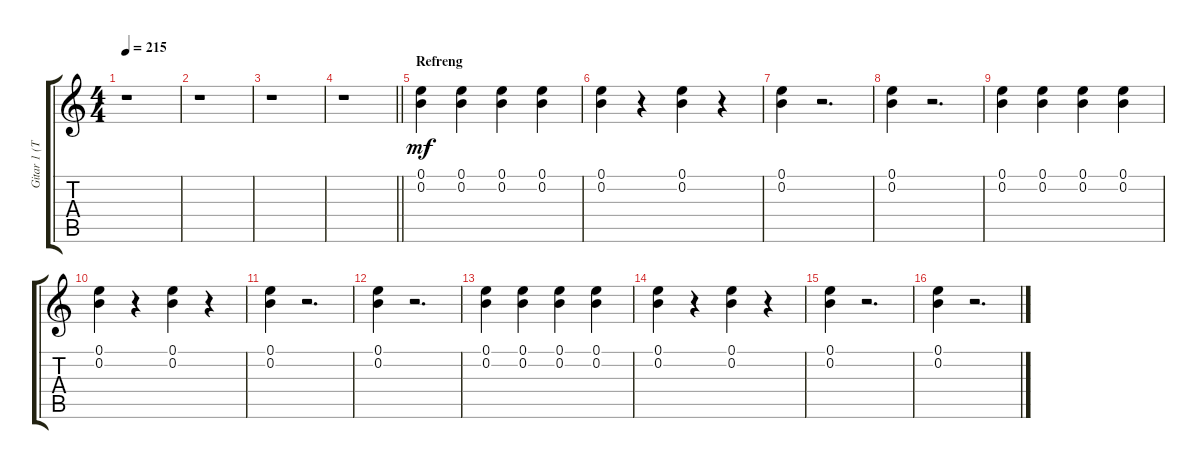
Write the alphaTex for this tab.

\track ("Gitar 1 (Tore Berg?)" "Gitar 1 (T") {instrument distortionguitar}
\staff {score tabs}
\tuning (E4 B3 G3 D3 A2 E2) {hide}
\ts (4 4)
\tempo 215
\clef g2
\ks c
r.1{dy mf} |
r.1 |
r.1 |
\barLineRight lightlight
r.1 |
\section ("" "Refreng")
(0.1 0.2).4 (0.1 0.2).4 (0.1 0.2).4 (0.1 0.2).4 |
(0.1 0.2).4 r.4 (0.1 0.2).4 r.4 |
(0.1 0.2).4 r.2{d} |
(0.1 0.2).4 r.2{d} |
(0.1 0.2).4 (0.1 0.2).4 (0.1 0.2).4 (0.1 0.2).4 |
(0.1 0.2).4 r.4 (0.1 0.2).4 r.4 |
(0.1 0.2).4 r.2{d} |
(0.1 0.2).4 r.2{d} |
(0.1 0.2).4 (0.1 0.2).4 (0.1 0.2).4 (0.1 0.2).4 |
(0.1 0.2).4 r.4 (0.1 0.2).4 r.4 |
(0.1 0.2).4 r.2{d} |
(0.1 0.2).4 r.2{d}
